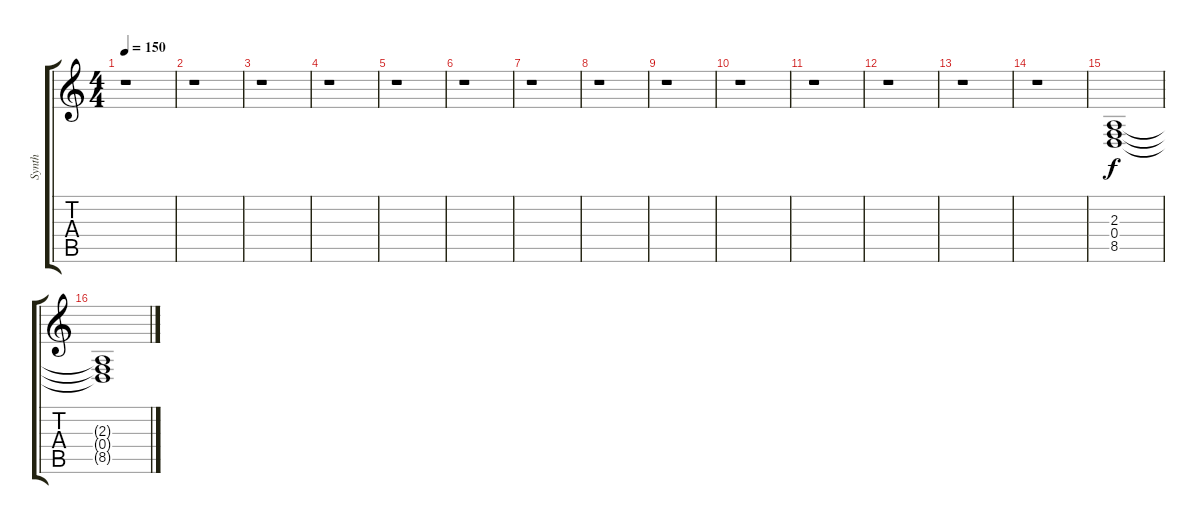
\track ("Synth" "Synth") {instrument stringensemble1}
\staff {score tabs}
\tuning (E4 B3 G3 D3 A2 E2) {hide}
\ts (4 4)
\tempo 150
\clef g2
\ks c
r.1{dy f} |
r.1 |
r.1 |
r.1 |
r.1 |
r.1 |
r.1 |
r.1 |
r.1 |
r.1 |
r.1 |
r.1 |
r.1 |
r.1 |
(2.3 0.4 8.5).1 |
(2.3{t} 0.4{t} 8.5{t}).1
